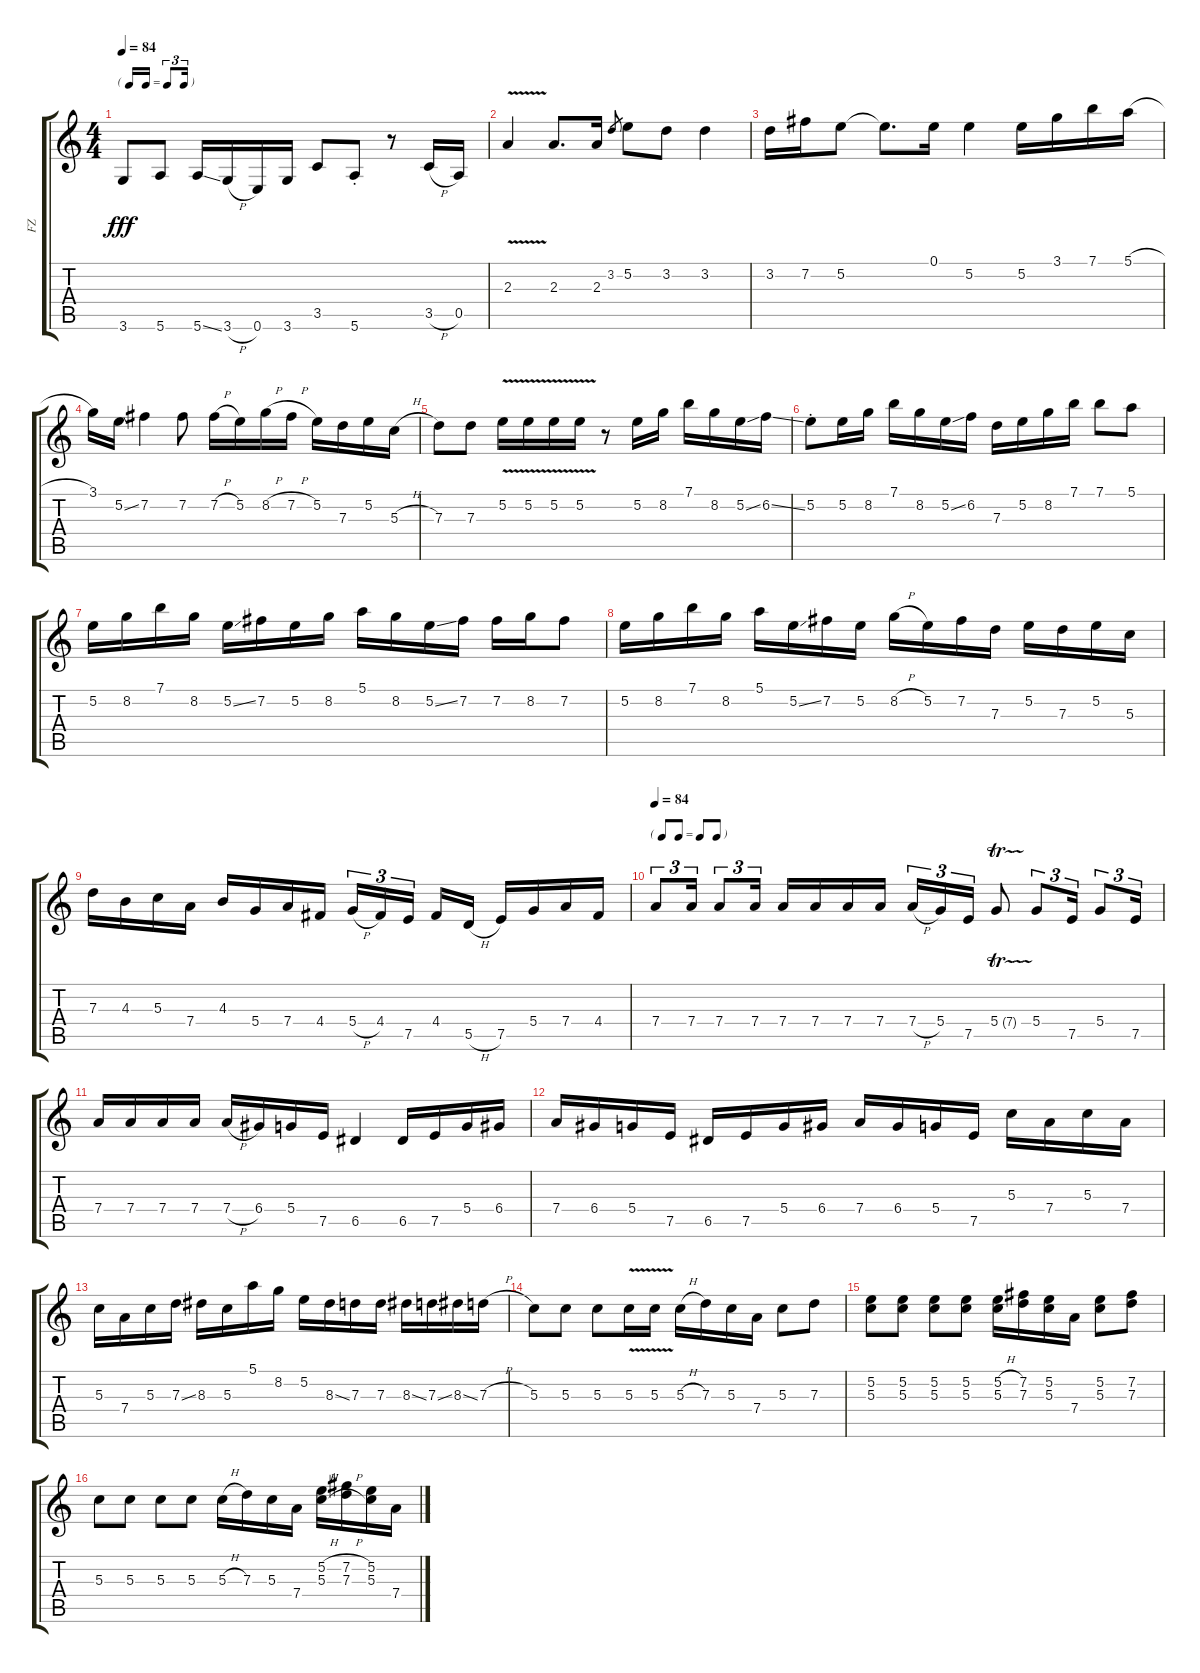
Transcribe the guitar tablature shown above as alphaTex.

\track ("FZ" "FZ") {instrument overdrivenguitar}
\staff {score tabs}
\tuning (E4 B3 G3 D3 A2 E2) {hide}
\ts (4 4)
\tf triplet16th
\tempo 84
\clef g2
\ks c
3.6.8{dy fff} 5.6.8 5.6{ss}.16 3.6{h}.16 0.6.16 3.6.16 3.5.8 5.6{st}.8 r.8 3.5{h}.16 0.5.16 |
2.3{v}.4 2.3.8{d} 2.3.16 3.2.8{gr} 5.2.8 3.2.8 3.2.4 |
3.2.16 7.2.16 5.2.8 5.2{t}.8{d} 0.1.16 5.2.4 5.2.16 3.1.16 7.1.16 5.1{h}.16 |
3.1.16 5.2{ss}.16 7.2.4 7.2.8 7.2{h}.16 5.2.16 8.2{h}.16 7.2{h}.16 5.2.16 7.3.16 5.2.16 5.3{h}.16 |
7.3.8 7.3.8 5.2{v}.16 5.2{v}.16 5.2{v}.16 5.2{v}.16 r.8 5.2.16 8.2.16 7.1.16 8.2.16 5.2{ss}.16 6.2{ss}.16 |
5.2{st}.8 5.2.16 8.2.16 7.1.16 8.2.16 5.2{ss}.16 6.2.16 7.3.16 5.2.16 8.2.16 7.1.16 7.1.8 5.1.8 |
5.2.16 8.2.16 7.1.16 8.2.16 5.2{ss}.16 7.2.16 5.2.16 8.2.16 5.1.16 8.2.16 5.2{ss}.16 7.2.16 7.2.16 8.2.16 7.2.8 |
5.2.16 8.2.16 7.1.16 8.2.16 5.1.16 5.2{ss}.16 7.2.16 5.2.16 8.2{h}.16 5.2.16 7.2.16 7.3.16 5.2.16 7.3.16 5.2.16 5.3.16 |
7.3.16 4.3.16 5.3.16 7.4.16 4.3.16 5.4.16 7.4.16 4.4.16 5.4{h}.16{tu (3 2)} 4.4.16{tu (3 2)} 7.5.16{tu (3 2) beam splitsecondary} 4.4.16 5.5{h}.16 7.5.16 5.4.16 7.4.16 4.4.16 |
\tf none
\tempo 84
7.4.8{tu (3 2)} 7.4.16{tu (3 2)} 7.4.8{tu (3 2)} 7.4.16{tu (3 2)} 7.4.16 7.4.16 7.4.16 7.4.16 7.4{h}.16{tu (3 2)} 5.4.16{tu (3 2)} 7.5.16{tu (3 2)} 5.4{tr (7 32)}.8 5.4.8{tu (3 2)} 7.5.16{tu (3 2)} 5.4.8{tu (3 2)} 7.5.16{tu (3 2)} |
7.4.16 7.4.16 7.4.16 7.4.16 7.4{h}.16 6.4.16 5.4.16 7.5.16 6.5.4 6.5.16 7.5.16 5.4.16 6.4.16 |
7.4.16 6.4.16 5.4.16 7.5.16 6.5.16 7.5.16 5.4.16 6.4.16 7.4.16 6.4.16 5.4.16 7.5.16 5.3.16 7.4.16 5.3.16 7.4.16 |
5.3.16 7.4.16 5.3.16 7.3{ss}.16 8.3.16 5.3.16 5.1.16 8.2.16 5.2.16 8.3{ss}.16 7.3.16 7.3.16 8.3{ss}.16 7.3{ss}.16 8.3{ss}.16 7.3{h}.16 |
5.3.8 5.3.8 5.3.8 5.3{v}.16 5.3{v}.16 5.3{h}.16 7.3.16 5.3.16 7.4.16 5.3.8 7.3.8 |
(5.2 5.3).8 (5.2 5.3).8 (5.2 5.3).8 (5.2 5.3).8 (5.2{h} 5.3{h}).16 (7.2 7.3).16 (5.2 5.3).16 7.4.16 (5.2 5.3).8 (7.2 7.3).8 |
5.3.8 5.3.8 5.3.8 5.3.8 5.3{h}.16 7.3.16 5.3.16 7.4.16 (5.2{h} 5.3{h}).16 (7.2{h} 7.3{h}).16 (5.2 5.3).16 7.4.16
